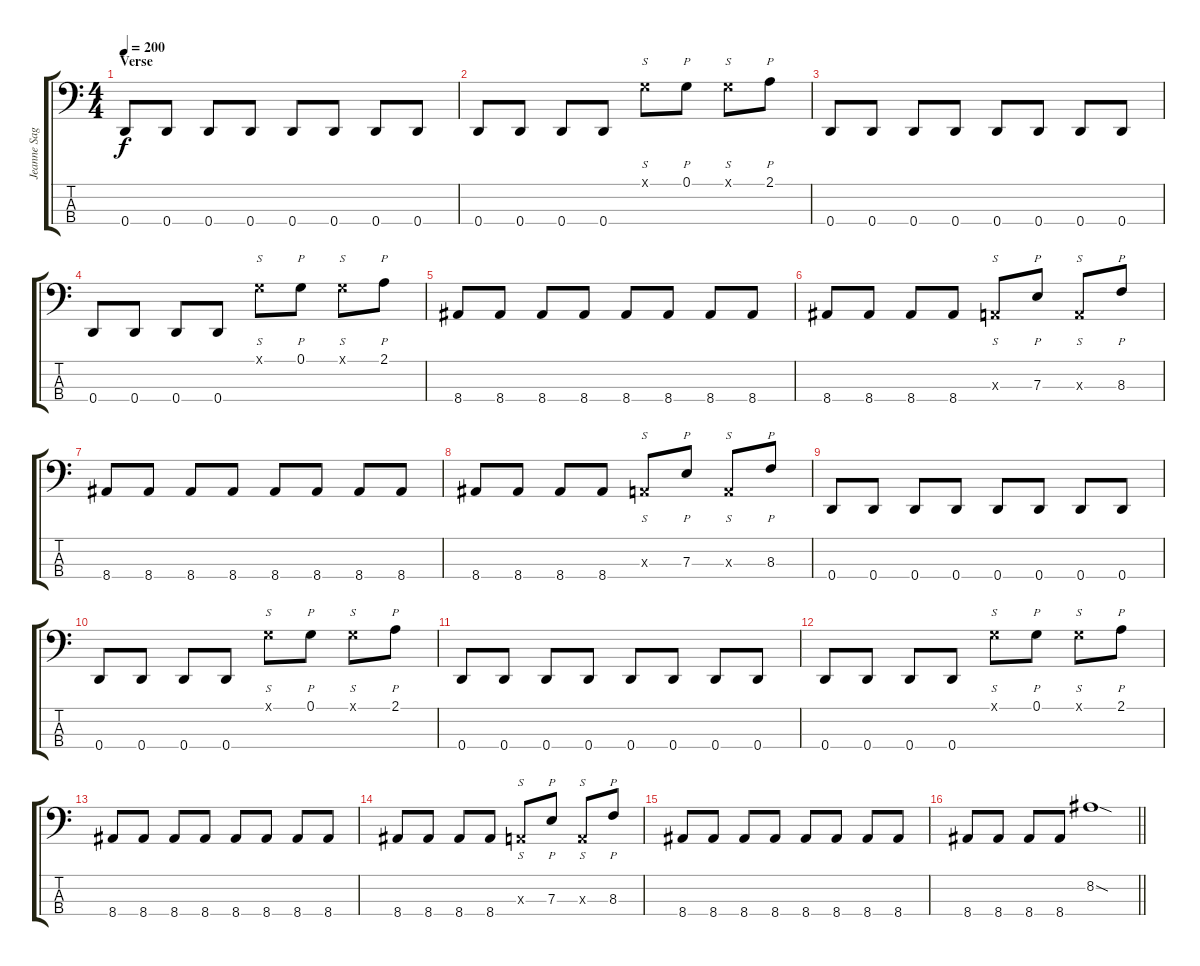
\track ("Jeanne Sagan" "Jeanne Sag") {instrument electricbassfinger}
\staff {score tabs}
\tuning (G2 D2 A1 D1) {hide}
\ts (4 4)
\section ("" "Verse")
\tempo 200
\clef f4
\ks c
0.4.8{dy f} 0.4.8 0.4.8 0.4.8 0.4.8 0.4.8 0.4.8 0.4.8 |
0.4.8 0.4.8 0.4.8 0.4.8 0.1{x}.8{s} 0.1.8{p} 0.1{x}.8{s} 2.1.8{p} |
0.4.8 0.4.8 0.4.8 0.4.8 0.4.8 0.4.8 0.4.8 0.4.8 |
0.4.8 0.4.8 0.4.8 0.4.8 0.1{x}.8{s} 0.1.8{p} 0.1{x}.8{s} 2.1.8{p} |
8.4.8 8.4.8 8.4.8 8.4.8 8.4.8 8.4.8 8.4.8 8.4.8 |
8.4.8 8.4.8 8.4.8 8.4.8 0.3{x}.8{s} 7.3.8{p} 0.3{x}.8{s} 8.3.8{p} |
8.4.8 8.4.8 8.4.8 8.4.8 8.4.8 8.4.8 8.4.8 8.4.8 |
8.4.8 8.4.8 8.4.8 8.4.8 0.3{x}.8{s} 7.3.8{p} 0.3{x}.8{s} 8.3.8{p} |
0.4.8 0.4.8 0.4.8 0.4.8 0.4.8 0.4.8 0.4.8 0.4.8 |
0.4.8 0.4.8 0.4.8 0.4.8 0.1{x}.8{s} 0.1.8{p} 0.1{x}.8{s} 2.1.8{p} |
0.4.8 0.4.8 0.4.8 0.4.8 0.4.8 0.4.8 0.4.8 0.4.8 |
0.4.8 0.4.8 0.4.8 0.4.8 0.1{x}.8{s} 0.1.8{p} 0.1{x}.8{s} 2.1.8{p} |
8.4.8 8.4.8 8.4.8 8.4.8 8.4.8 8.4.8 8.4.8 8.4.8 |
8.4.8 8.4.8 8.4.8 8.4.8 0.3{x}.8{s} 7.3.8{p} 0.3{x}.8{s} 8.3.8{p} |
8.4.8 8.4.8 8.4.8 8.4.8 8.4.8 8.4.8 8.4.8 8.4.8 |
\barLineRight lightlight
8.4.8 8.4.8 8.4.8 8.4.8 8.2{sod}.1
